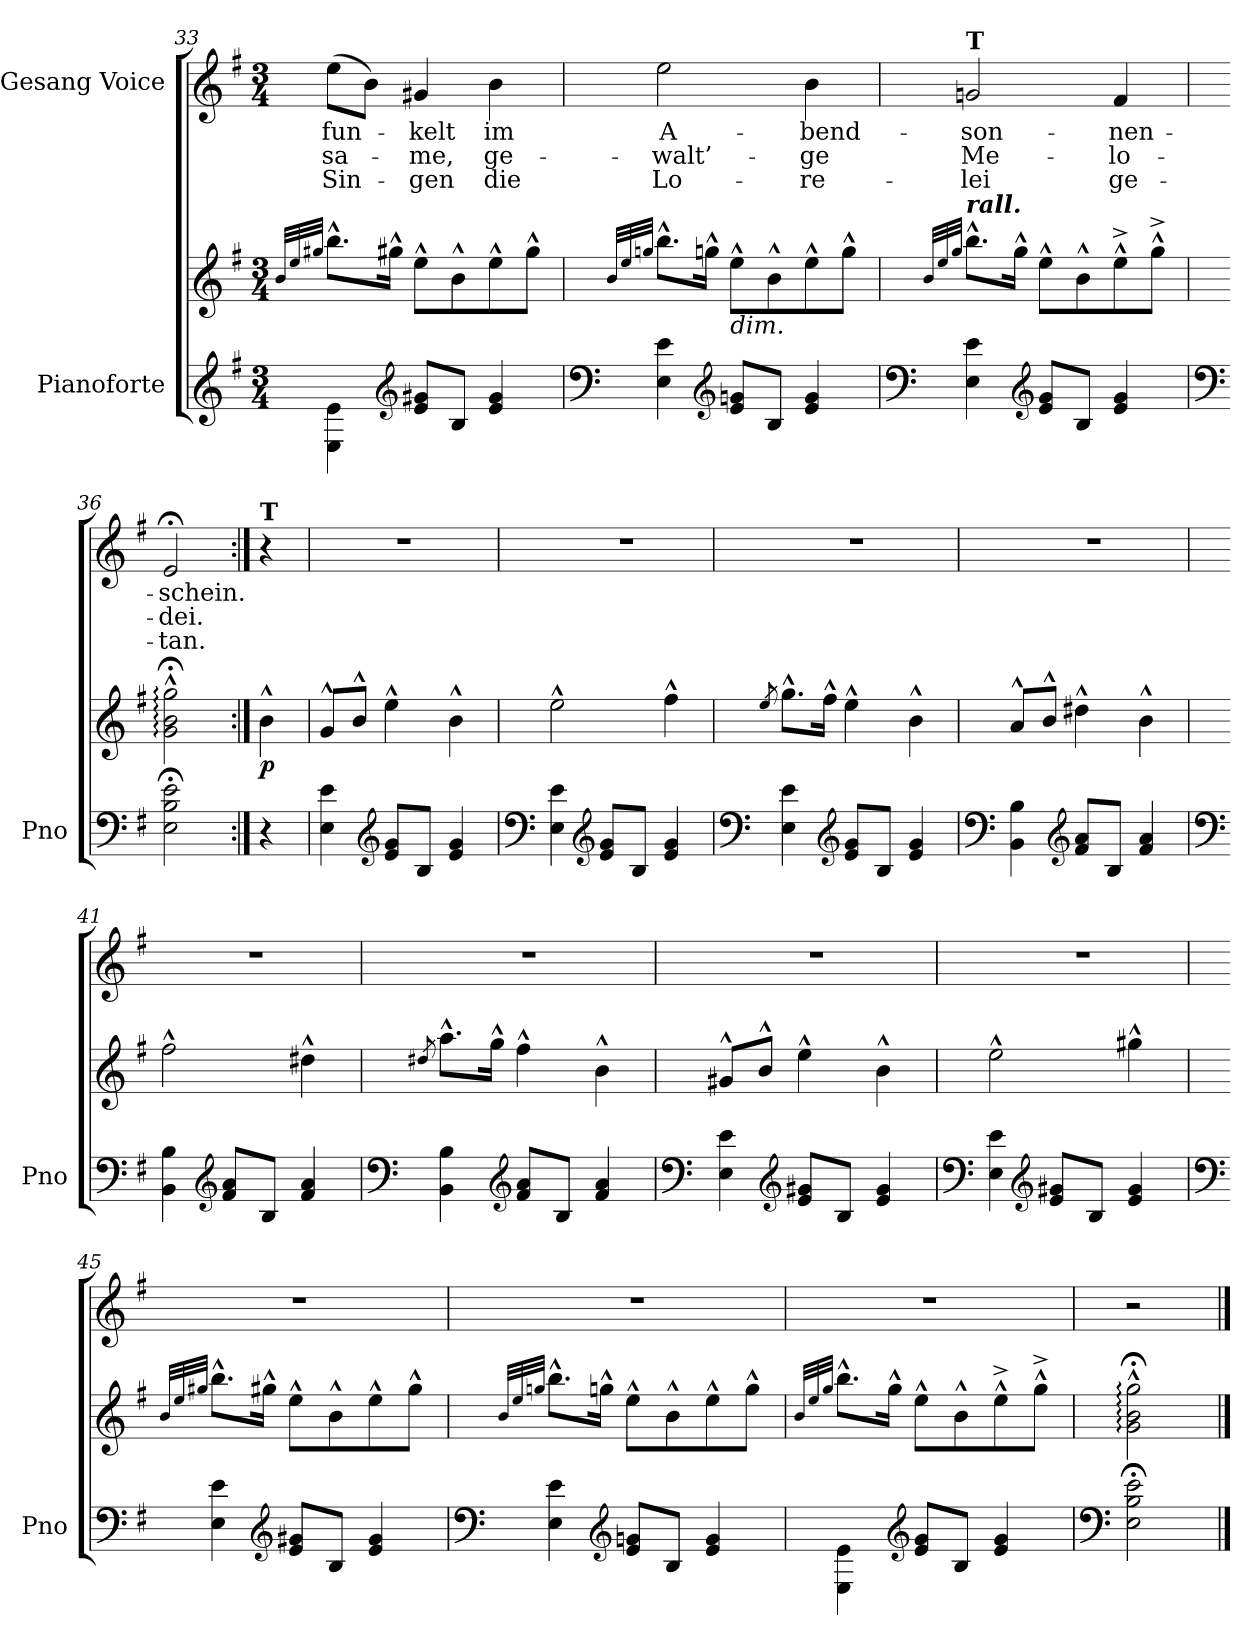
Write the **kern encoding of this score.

**kern	**kern	**dynam	**kern	**text	**text	**text
*part2	*part2	*part2	*part1	*part1	*part1	*part1
*staff3	*staff2	*staff2/3	*staff1	*staff1	*staff1	*staff1
*I"Pianoforte	*	*	*I"Gesang Voice	*	*	*
*I'Pno	*	*	*	*	*	*
*clefG2	*clefG2	*	*clefG2	*	*	*
*k[f#]	*k[f#]	*	*k[f#]	*	*	*
*M3/4	*M3/4	*	*M3/4	*	*	*
=33	=33	=33	=33	=33	=33	=33
.	32qb/LLL	.	.	.	.	.
.	32qee/	.	.	.	.	.
.	32qgg#X/JJJ	.	.	.	.	.
!	!	!	!	!LO:LY:b	!LO:LY:b	!LO:LY:b
4E\ 4e\	8.bb^^\L	.	(>8ee\L	fun-	-sa-	Sin-
.	.	.	8b\J)	.	.	.
.	16gg#X^^\Jk	.	.	.	.	.
*clefG2	*	*	*	*	*	*
!	!	!	!	!LO:LY:b	!LO:LY:b	!LO:LY:b
8e/ 8g#X/L	8ee^^\L	.	4g#X/	-kelt	-me,	-gen
8B/J	8b^^\	.	.	.	.	.
!	!	!	!	!LO:LY:b	!LO:LY:b	!LO:LY:b
4e/ 4g#/	8ee^^\	.	4b\	im	ge-	die
.	8gg#^^\J	.	.	.	.	.
=34	=34	=34	=34	=34	=34	=34
*clefF4	*	*	*	*	*	*
.	32qb/LLL	.	.	.	.	.
.	32qee/	.	.	.	.	.
.	32qggn/JJJ	.	.	.	.	.
!	!	!	!	!LO:LY:b	!LO:LY:b	!LO:LY:b
4E\ 4e\	8.bb^^\L	.	2ee\	A-	-walt’-	Lo-
.	16ggn^^\Jk	.	.	.	.	.
*clefG2	*	*	*	*	*	*
!	!LO:TX:b:i:t=dim.	!	!	!	!	!
8e/ 8gn/L	8ee^^\L	.	.	.	.	.
8B/J	8b^^\	.	.	.	.	.
!	!	!	!	!LO:LY:b	!LO:LY:b	!LO:LY:b
4e/ 4g/	8ee^^\	.	4b\	-bend-	-ge	-re-
.	8gg^^\J	.	.	.	.	.
!!LO:LB:g=z
=35	=35	=35	=35	=35	=35	=35
*clefF4	*	*	*	*	*	*
.	32qb/LLL	.	.	.	.	.
.	32qee/	.	.	.	.	.
.	32qgg/JJJ	.	.	.	.	.
!	!	!	!LO:TX:a:B:t=T	!	!	!
!	!LO:TX:a:Bi:t=rall.	!	!	!	!	!
!	!	!	!	!LO:LY:b	!LO:LY:b	!LO:LY:b
4E\ 4e\	8.bb^^\L	.	2gn/	-son-	Me-	-lei
.	16gg^^\Jk	.	.	.	.	.
*clefG2	*	*	*	*	*	*
8e/ 8g/L	8ee^^\L	.	.	.	.	.
8B/J	8b^^\	.	.	.	.	.
!	!	!	!	!LO:LY:b	!LO:LY:b	!LO:LY:b
4e/ 4g/	8ee^^^\	.	4f#/	-nen-	-lo-	ge-
.	8gg^^^\J	.	.	.	.	.
=36	=36	=36	=36	=36	=36	=36
*clefF4	*	*	*	*	*	*
!	!	!	!	!LO:LY:b	!LO:LY:b	!LO:LY:b
2E\; 2B\; 2e\;	2g\;<:^^ 2b\;<:^^ 2gg\;<:^^	.	2e;</	-schein.	-dei.	-tan.
=36X2:|!	=36X2:|!	=36X2:|!	=36X2:|!	=36X2:|!	=36X2:|!	=36X2:|!
!	!	!	!LO:TX:a:B:t=T	!	!	!
!	!	!LO:DY:b	!	!	!	!
4r	4b^^\	p	4r	.	.	.
=37	=37	=37	=37	=37	=37	=37
4E\ 4e\	8g^^/L	.	2.r	.	.	.
.	8b^^/J	.	.	.	.	.
*clefG2	*	*	*	*	*	*
8e/ 8g/L	4ee^^\	.	.	.	.	.
8B/J	.	.	.	.	.	.
4e/ 4g/	4b^^\	.	.	.	.	.
=38	=38	=38	=38	=38	=38	=38
*clefF4	*	*	*	*	*	*
4E\ 4e\	2ee^^\	.	2.r	.	.	.
*clefG2	*	*	*	*	*	*
8e/ 8g/L	.	.	.	.	.	.
8B/J	.	.	.	.	.	.
4e/ 4g/	4ff#^^\	.	.	.	.	.
=39	=39	=39	=39	=39	=39	=39
*clefF4	*	*	*	*	*	*
.	8qee/	.	.	.	.	.
4E\ 4e\	8.gg^^\L	.	2.r	.	.	.
.	16ff#^^\Jk	.	.	.	.	.
*clefG2	*	*	*	*	*	*
8e/ 8g/L	4ee^^\	.	.	.	.	.
8B/J	.	.	.	.	.	.
4e/ 4g/	4b^^\	.	.	.	.	.
=40	=40	=40	=40	=40	=40	=40
*clefF4	*	*	*	*	*	*
4BB\ 4B\	8a^^/L	.	2.r	.	.	.
.	8b^^/J	.	.	.	.	.
*clefG2	*	*	*	*	*	*
8f#/ 8a/L	4dd#X^^\	.	.	.	.	.
8B/J	.	.	.	.	.	.
4f#/ 4a/	4b^^\	.	.	.	.	.
=41	=41	=41	=41	=41	=41	=41
*clefF4	*	*	*	*	*	*
4BB\ 4B\	2ff#^^\	.	2.r	.	.	.
*clefG2	*	*	*	*	*	*
8f#/ 8a/L	.	.	.	.	.	.
8B/J	.	.	.	.	.	.
4f#/ 4a/	4dd#X^^\	.	.	.	.	.
!!LO:LB:g=z
=42	=42	=42	=42	=42	=42	=42
*clefF4	*	*	*	*	*	*
.	8qdd#i/	.	.	.	.	.
4BB\ 4B\	8.aa^^\L	.	2.r	.	.	.
.	16gg^^\Jk	.	.	.	.	.
*clefG2	*	*	*	*	*	*
8f#/ 8a/L	4ff#^^\	.	.	.	.	.
8B/J	.	.	.	.	.	.
4f#/ 4a/	4b^^\	.	.	.	.	.
=43	=43	=43	=43	=43	=43	=43
*clefF4	*	*	*	*	*	*
4E\ 4e\	8g#X^^/L	.	2.r	.	.	.
.	8b^^/J	.	.	.	.	.
*clefG2	*	*	*	*	*	*
8e/ 8g#X/L	4ee^^\	.	.	.	.	.
8B/J	.	.	.	.	.	.
4e/ 4g#/	4b^^\	.	.	.	.	.
=44	=44	=44	=44	=44	=44	=44
*clefF4	*	*	*	*	*	*
4E\ 4e\	2ee^^\	.	2.r	.	.	.
*clefG2	*	*	*	*	*	*
8e/ 8g#X/L	.	.	.	.	.	.
8B/J	.	.	.	.	.	.
4e/ 4g#/	4gg#X^^\	.	.	.	.	.
=45	=45	=45	=45	=45	=45	=45
*clefF4	*	*	*	*	*	*
.	32qb/LLL	.	.	.	.	.
.	32qee/	.	.	.	.	.
.	32qgg#X/JJJ	.	.	.	.	.
4E\ 4e\	8.bb^^\L	.	2.r	.	.	.
.	16gg#X^^\Jk	.	.	.	.	.
*clefG2	*	*	*	*	*	*
8e/ 8g#X/L	8ee^^\L	.	.	.	.	.
8B/J	8b^^\	.	.	.	.	.
4e/ 4g#/	8ee^^\	.	.	.	.	.
.	8gg#^^\J	.	.	.	.	.
=46	=46	=46	=46	=46	=46	=46
*clefF4	*	*	*	*	*	*
.	32qb/LLL	.	.	.	.	.
.	32qee/	.	.	.	.	.
.	32qggn/JJJ	.	.	.	.	.
4E\ 4e\	8.bb^^\L	.	2.r	.	.	.
.	16ggn^^\Jk	.	.	.	.	.
*clefG2	*	*	*	*	*	*
8e/ 8gn/L	8ee^^\L	.	.	.	.	.
8B/J	8b^^\	.	.	.	.	.
4e/ 4g/	8ee^^\	.	.	.	.	.
.	8gg^^\J	.	.	.	.	.
=47	=47	=47	=47	=47	=47	=47
.	32qb/LLL	.	.	.	.	.
.	32qee/	.	.	.	.	.
.	32qgg/JJJ	.	.	.	.	.
4E\ 4e\	8.bb^^\L	.	2.r	.	.	.
.	16gg^^\Jk	.	.	.	.	.
*clefG2	*	*	*	*	*	*
8e/ 8g/L	8ee^^\L	.	.	.	.	.
8B/J	8b^^\	.	.	.	.	.
4e/ 4g/	8ee^^^\	.	.	.	.	.
.	8gg^^^\J	.	.	.	.	.
=48	=48	=48	=48	=48	=48	=48
*clefF4	*	*	*	*	*	*
2E\; 2B\; 2e\;	2g\;<:^^ 2b\;<:^^ 2gg\;<:^^	.	2r	.	.	.
==	==	==	==	==	==	==
*-	*-	*-	*-	*-	*-	*-
